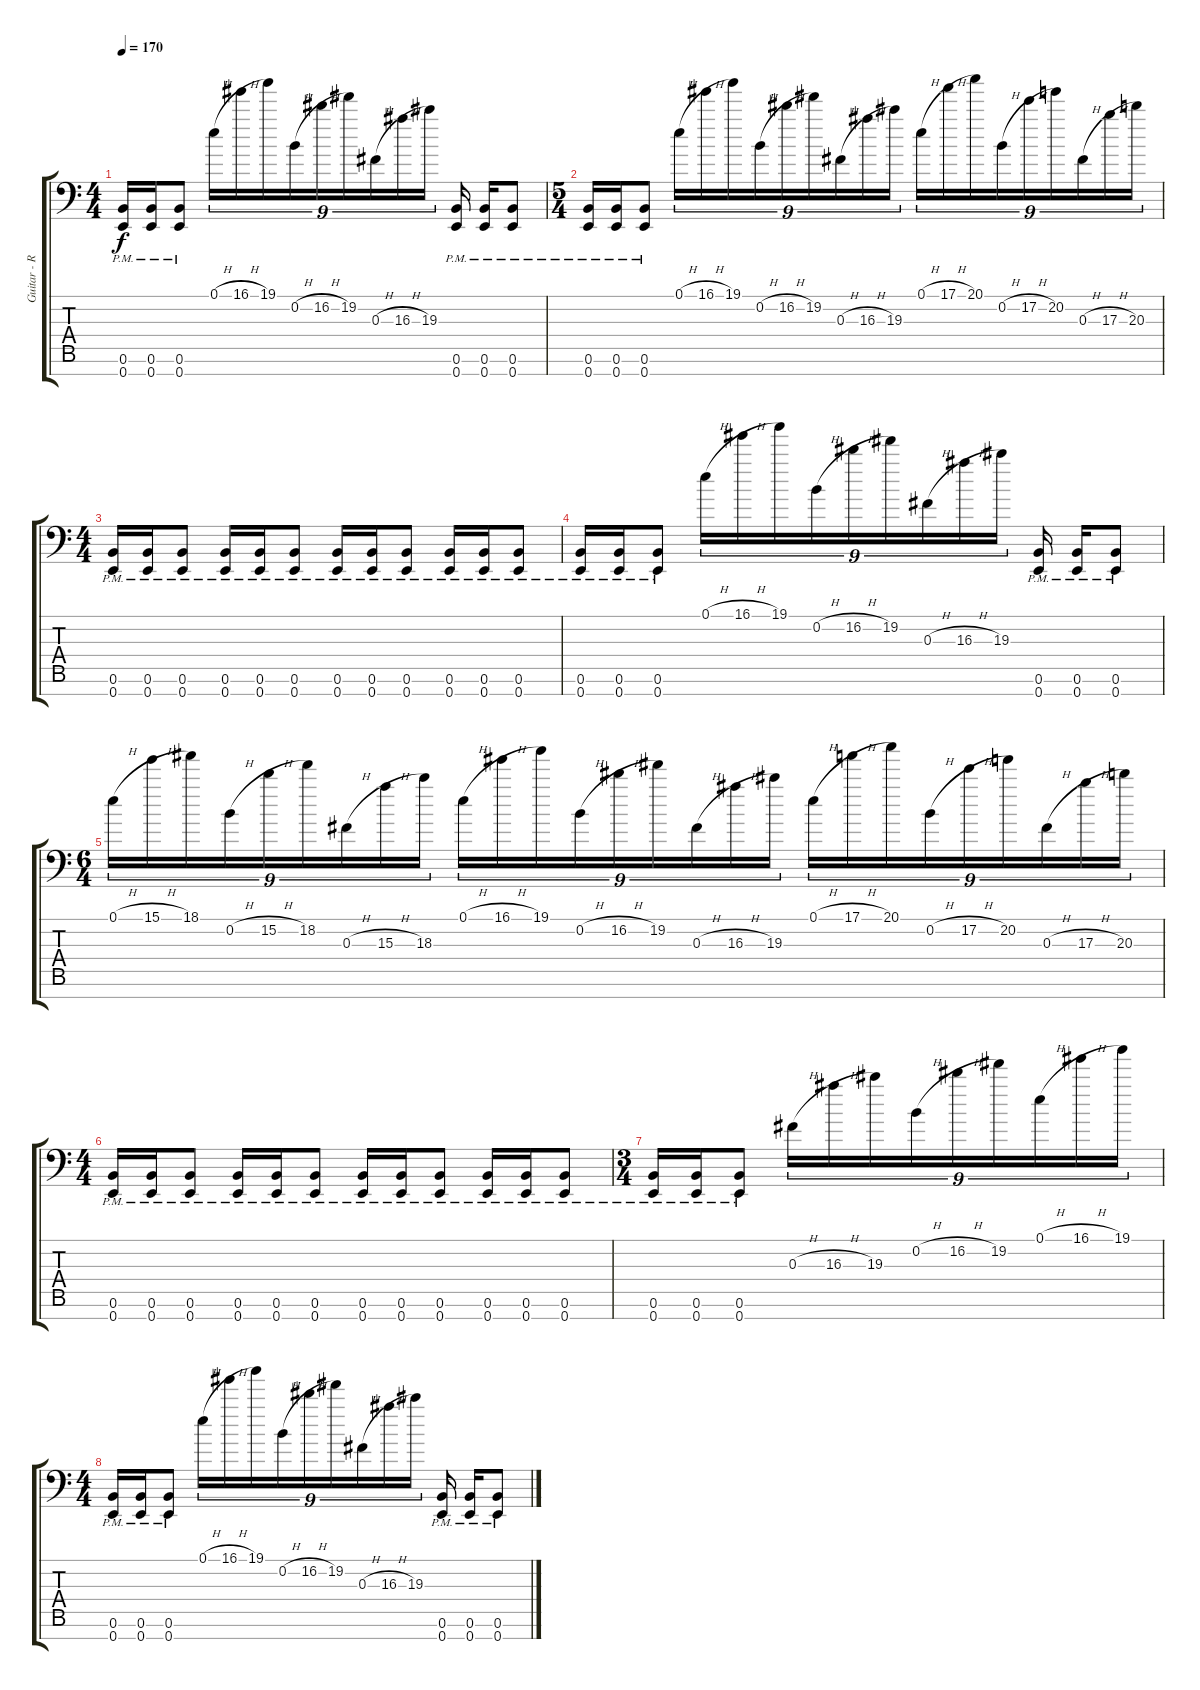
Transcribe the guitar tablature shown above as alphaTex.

\track ("Guitar - Right" "Guitar - R") {instrument distortionguitar}
\staff {score tabs}
\tuning (E4 B3 Gb3 B2 E2 B1 E1) {hide}
\ts (4 4)
\tempo 170
\clef f4
\ks c
(0.6{pm} 0.7{pm}).16{dy f} (0.6{pm} 0.7{pm}).16 (0.6{pm} 0.7{pm}).8 0.1{h}.16{tu (9 8)} 16.1{h}.16{tu (9 8) beam merge} 19.1.16{tu (9 8)} 0.2{h}.16{tu (9 8)} 16.2{h}.16{tu (9 8)} 19.2.16{tu (9 8)} 0.3{h}.16{tu (9 8) beam merge} 16.3{h}.16{tu (9 8) beam merge} 19.3.16{tu (9 8)} (0.6{pm} 0.7{pm}).16 (0.6{pm} 0.7{pm}).16 (0.6{pm} 0.7{pm}).8 |
\ts (5 4)
(0.6{pm} 0.7{pm}).16 (0.6{pm} 0.7{pm}).16 (0.6{pm} 0.7{pm}).8 0.1{h}.16{tu (9 8)} 16.1{h}.16{tu (9 8) beam merge} 19.1.16{tu (9 8)} 0.2{h}.16{tu (9 8)} 16.2{h}.16{tu (9 8)} 19.2.16{tu (9 8)} 0.3{h}.16{tu (9 8) beam merge} 16.3{h}.16{tu (9 8) beam merge} 19.3.16{tu (9 8)} 0.1{h}.16{tu (9 8)} 17.1{h}.16{tu (9 8) beam merge} 20.1.16{tu (9 8)} 0.2{h}.16{tu (9 8)} 17.2{h}.16{tu (9 8)} 20.2.16{tu (9 8)} 0.3{h}.16{tu (9 8) beam merge} 17.3{h}.16{tu (9 8) beam merge} 20.3.16{tu (9 8)} |
\ts (4 4)
(0.6{pm} 0.7{pm}).16 (0.6{pm} 0.7{pm}).16 (0.6{pm} 0.7{pm}).8 (0.6{pm} 0.7{pm}).16 (0.6{pm} 0.7{pm}).16 (0.6{pm} 0.7{pm}).8 (0.6{pm} 0.7{pm}).16 (0.6{pm} 0.7{pm}).16 (0.6{pm} 0.7{pm}).8 (0.6{pm} 0.7{pm}).16 (0.6{pm} 0.7{pm}).16 (0.6{pm} 0.7{pm}).8 |
(0.6{pm} 0.7{pm}).16 (0.6{pm} 0.7{pm}).16 (0.6{pm} 0.7{pm}).8 0.1{h}.16{tu (9 8)} 16.1{h}.16{tu (9 8) beam merge} 19.1.16{tu (9 8)} 0.2{h}.16{tu (9 8)} 16.2{h}.16{tu (9 8)} 19.2.16{tu (9 8)} 0.3{h}.16{tu (9 8) beam merge} 16.3{h}.16{tu (9 8) beam merge} 19.3.16{tu (9 8)} (0.6{pm} 0.7{pm}).16 (0.6{pm} 0.7{pm}).16 (0.6{pm} 0.7{pm}).8 |
\ts (6 4)
0.1{h}.16{tu (9 8)} 15.1{h}.16{tu (9 8) beam merge} 18.1.16{tu (9 8)} 0.2{h}.16{tu (9 8)} 15.2{h}.16{tu (9 8)} 18.2.16{tu (9 8)} 0.3{h}.16{tu (9 8) beam merge} 15.3{h}.16{tu (9 8) beam merge} 18.3.16{tu (9 8) beam splitsecondary} 0.1{h}.16{tu (9 8)} 16.1{h}.16{tu (9 8) beam merge} 19.1.16{tu (9 8)} 0.2{h}.16{tu (9 8)} 16.2{h}.16{tu (9 8)} 19.2.16{tu (9 8)} 0.3{h}.16{tu (9 8) beam merge} 16.3{h}.16{tu (9 8) beam merge} 19.3.16{tu (9 8) beam splitsecondary} 0.1{h}.16{tu (9 8)} 17.1{h}.16{tu (9 8) beam merge} 20.1.16{tu (9 8)} 0.2{h}.16{tu (9 8)} 17.2{h}.16{tu (9 8)} 20.2.16{tu (9 8)} 0.3{h}.16{tu (9 8) beam merge} 17.3{h}.16{tu (9 8) beam merge} 20.3.16{tu (9 8)} |
\ts (4 4)
(0.6{pm} 0.7{pm}).16 (0.6{pm} 0.7{pm}).16 (0.6{pm} 0.7{pm}).8 (0.6{pm} 0.7{pm}).16 (0.6{pm} 0.7{pm}).16 (0.6{pm} 0.7{pm}).8 (0.6{pm} 0.7{pm}).16 (0.6{pm} 0.7{pm}).16 (0.6{pm} 0.7{pm}).8 (0.6{pm} 0.7{pm}).16 (0.6{pm} 0.7{pm}).16 (0.6{pm} 0.7{pm}).8 |
\ts (3 4)
(0.6{pm} 0.7{pm}).16 (0.6{pm} 0.7{pm}).16 (0.6{pm} 0.7{pm}).8 0.3{h}.16{tu (9 8)} 16.3{h}.16{tu (9 8)} 19.3.16{tu (9 8)} 0.2{h}.16{tu (9 8)} 16.2{h}.16{tu (9 8)} 19.2.16{tu (9 8)} 0.1{h}.16{tu (9 8)} 16.1{h}.16{tu (9 8)} 19.1.16{tu (9 8)} |
\ts (4 4)
(0.6{pm} 0.7{pm}).16 (0.6{pm} 0.7{pm}).16 (0.6{pm} 0.7{pm}).8 0.1{h}.16{tu (9 8)} 16.1{h}.16{tu (9 8) beam merge} 19.1.16{tu (9 8)} 0.2{h}.16{tu (9 8)} 16.2{h}.16{tu (9 8)} 19.2.16{tu (9 8)} 0.3{h}.16{tu (9 8) beam merge} 16.3{h}.16{tu (9 8) beam merge} 19.3.16{tu (9 8)} (0.6{pm} 0.7{pm}).16 (0.6{pm} 0.7{pm}).16 (0.6{pm} 0.7{pm}).8
